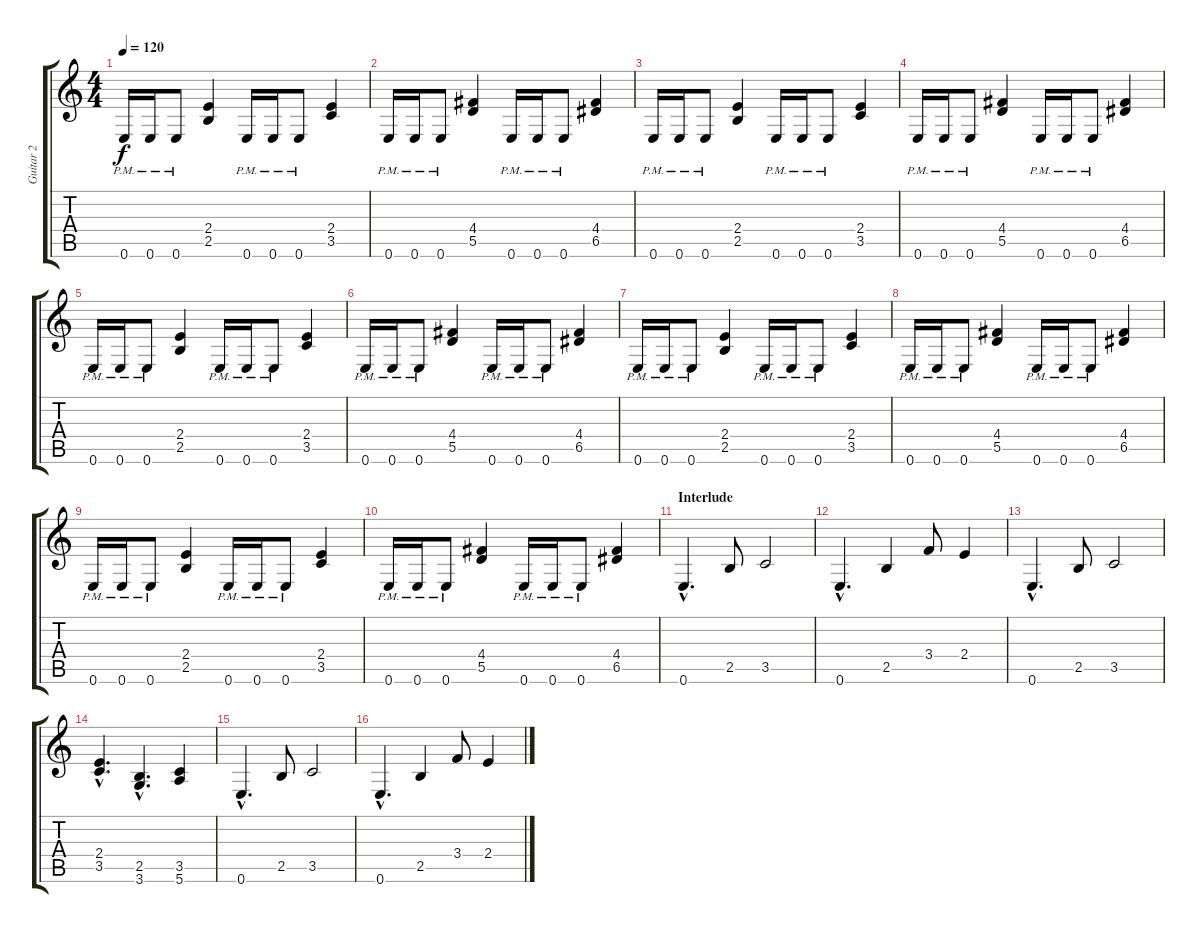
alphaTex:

\track ("Guitar 2" "Guitar 2") {instrument distortionguitar}
\staff {score tabs}
\tuning (E4 B3 G3 D3 A2 E2) {hide}
\ts (4 4)
\tempo 120
\clef g2
\ks c
0.6{pm}.16{dy f} 0.6{pm}.16 0.6{pm}.8 (2.4 2.5).4 0.6{pm}.16 0.6{pm}.16 0.6{pm}.8 (2.4 3.5).4 |
0.6{pm}.16 0.6{pm}.16 0.6{pm}.8 (4.4 5.5).4 0.6{pm}.16 0.6{pm}.16 0.6{pm}.8 (4.4 6.5).4 |
0.6{pm}.16 0.6{pm}.16 0.6{pm}.8 (2.4 2.5).4 0.6{pm}.16 0.6{pm}.16 0.6{pm}.8 (2.4 3.5).4 |
0.6{pm}.16 0.6{pm}.16 0.6{pm}.8 (4.4 5.5).4 0.6{pm}.16 0.6{pm}.16 0.6{pm}.8 (4.4 6.5).4 |
0.6{pm}.16 0.6{pm}.16 0.6{pm}.8 (2.4 2.5).4 0.6{pm}.16 0.6{pm}.16 0.6{pm}.8 (2.4 3.5).4 |
0.6{pm}.16 0.6{pm}.16 0.6{pm}.8 (4.4 5.5).4 0.6{pm}.16 0.6{pm}.16 0.6{pm}.8 (4.4 6.5).4 |
0.6{pm}.16 0.6{pm}.16 0.6{pm}.8 (2.4 2.5).4 0.6{pm}.16 0.6{pm}.16 0.6{pm}.8 (2.4 3.5).4 |
0.6{pm}.16 0.6{pm}.16 0.6{pm}.8 (4.4 5.5).4 0.6{pm}.16 0.6{pm}.16 0.6{pm}.8 (4.4 6.5).4 |
0.6{pm}.16 0.6{pm}.16 0.6{pm}.8 (2.4 2.5).4 0.6{pm}.16 0.6{pm}.16 0.6{pm}.8 (2.4 3.5).4 |
0.6{pm}.16 0.6{pm}.16 0.6{pm}.8 (4.4 5.5).4 0.6{pm}.16 0.6{pm}.16 0.6{pm}.8 (4.4 6.5).4 |
\section ("" "Interlude")
0.6{hac}.4{d} 2.5.8 3.5.2 |
0.6{hac}.4{d} 2.5.4 3.4.8 2.4.4 |
0.6{hac}.4{d} 2.5.8 3.5.2 |
(2.4{hac} 3.5{hac}).4{d} (2.5{hac} 3.6{hac}).4{d} (3.5 5.6).4 |
0.6{hac}.4{d} 2.5.8 3.5.2 |
0.6{hac}.4{d} 2.5.4 3.4.8 2.4.4
